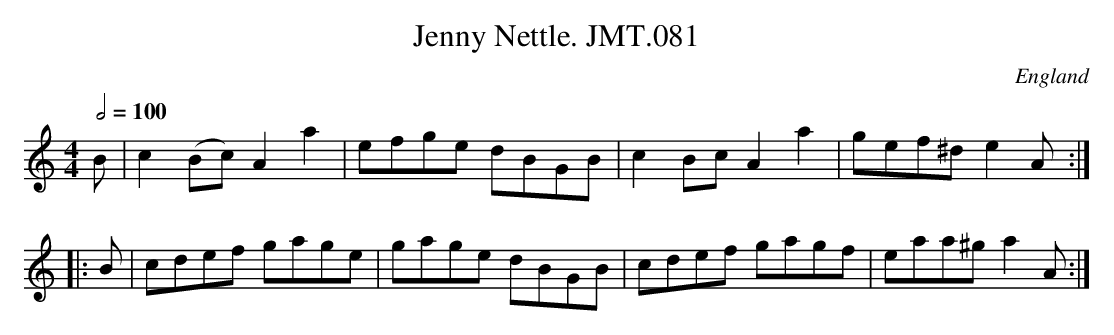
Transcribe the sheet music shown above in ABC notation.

X:1
T:Jenny Nettle. JMT.081
L:1/8
M:4/4
O:England
Q:1/2=100
K:C
B|c2(Bc)A2a2|efge dBGB|c2BcA2a2|gef^de2A:|!
|:B|cdef gage|gage dBGB|cdef gagf|eaa^ga2A:|
